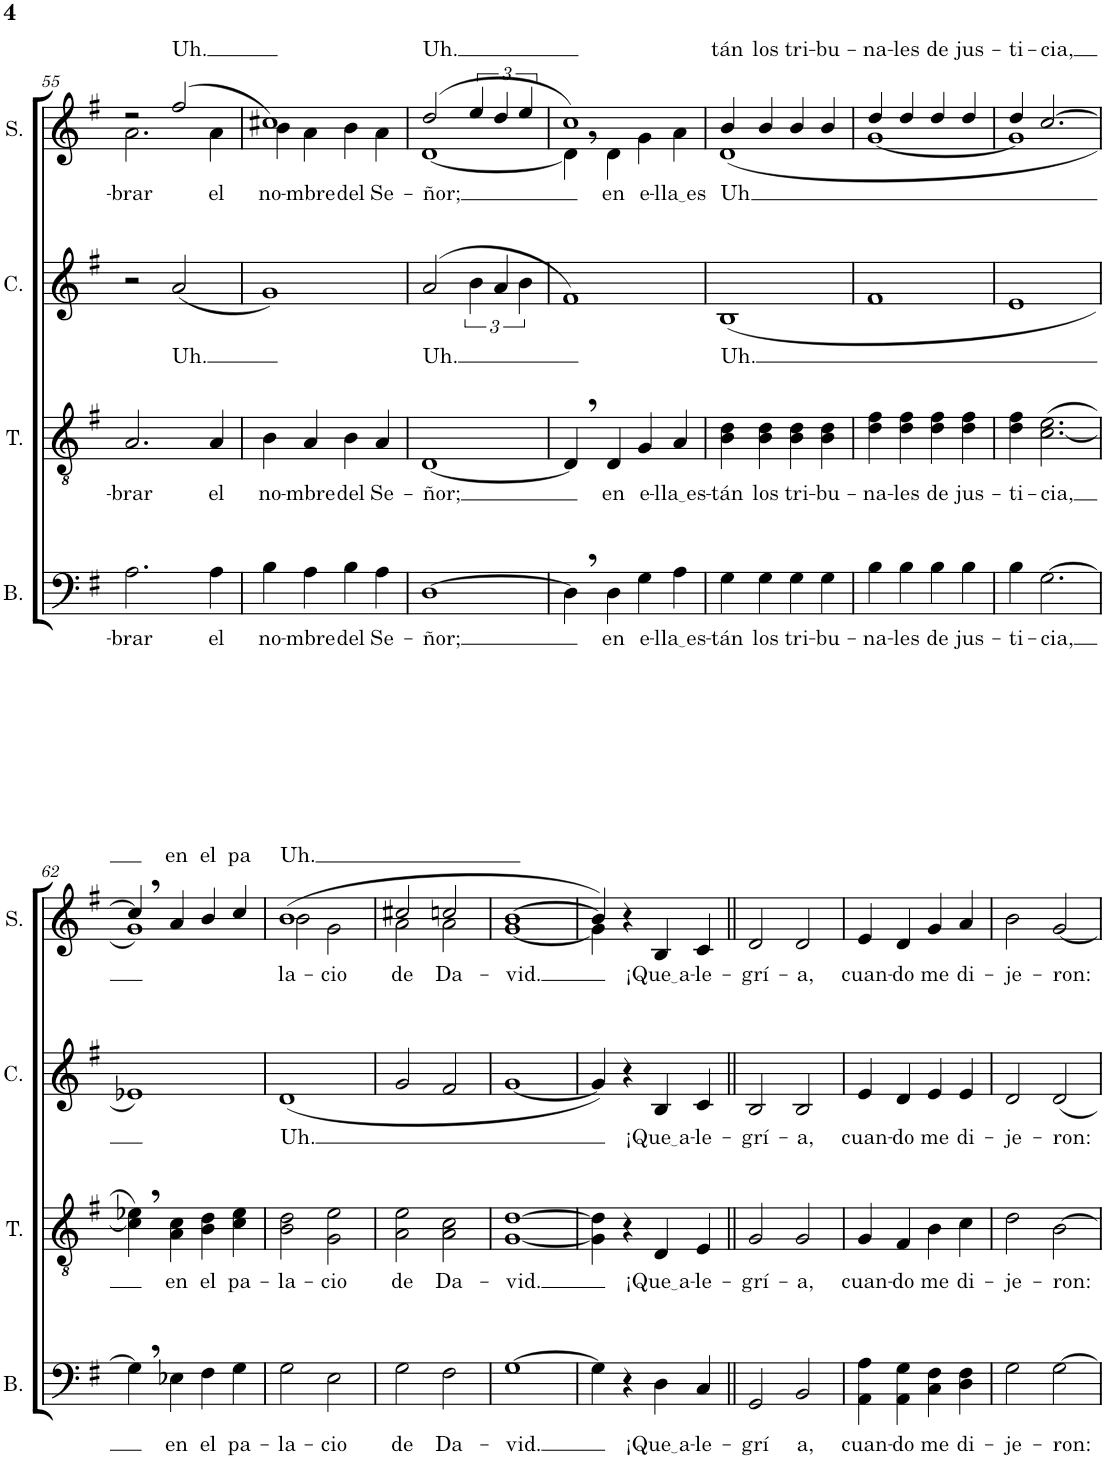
**kern	**text	**kern	**text	**kern	**text	**kern	**text	**harte
*part4	*part4	*part3	*part3	*part2	*part2	*part1	*part1	*part1
*staff4	*staff4	*staff3	*staff3	*staff2	*staff2	*staff1	*staff1	*
*I"Bajo	*	*I"Tenor	*	*I"Contralto	*	*I"Soprano	*	*
*I'B.	*	*I'T.	*	*I'C.	*	*I'S.	*	*
!!LO:PB:g=z
*clefF4	*	*clefGv2	*	*clefG2	*	*clefG2	*	*
*k[f#]	*	*k[f#]	*	*k[f#]	*	*k[f#]	*	*
*M2/2	*	*M2/2	*	*M2/2	*	*M2/2	*	*
*met(c|)	*	*met(c|)	*	*met(c|)	*	*met(c|)	*	*
=55	=55	=55	=55	=55	=55	=55	=55	=55
!	!LO:LY:b	!	!LO:LY:b	!	!	!	!LO:LY:b	!
*	*	*	*	*	*	*^	*	*
2.A\	-brar	2.A/	-brar	2r	.	2r	2.a\	-brar	D:maj
!	!	!	!	!	!LO:LY:b	!	!	!LO:LY:a	!
.	.	.	.	(2a/	Uh.	(2ff#/	.	Uh.	.
!	!LO:LY:b	!	!LO:LY:b	!	!	!	!	!LO:LY:b	!
4A\	el	4A/	el	.	.	.	4a\	el	.
=56	=56	=56	=56	=56	=56	=56	=56	=56	=56
!	!LO:LY:b	!	!LO:LY:b	!	!	!	!	!LO:LY:b	!LO:H:kt=m7
4B\	no-	4B\	no-	1g)	.	1cc#X)	4b\	no-	E:min7
!	!LO:LY:b	!	!LO:LY:b	!	!	!	!	!LO:LY:b	!
4A\	-mbre	4A/	-mbre	.	.	.	4a\	-mbre	.
!	!LO:LY:b	!	!LO:LY:b	!	!	!	!	!LO:LY:b	!LO:H:kt=7
4B\	del	4B\	del	.	.	.	4b\	del	A:7
!	!LO:LY:b	!	!LO:LY:b	!	!	!	!	!LO:LY:b	!
4A\	Se-	4A/	Se-	.	.	.	4a\	Se-	.
=57	=57	=57	=57	=57	=57	=57	=57	=57	=57
!	!LO:LY:b	!	!LO:LY:b	!	!LO:LY:b	!	!	!LO:LY:a	!
!	!	!	!	!	!	!	!	!LO:LY:b	!
[1D	-ñor;	[1D	-ñor;	(2a/	Uh.	(2dd/	[1d	-ñor;	D:maj
.	.	.	.	6b\	.	6ee/	.	.	.
.	.	.	.	6a/	.	6dd/	.	.	.
.	.	.	.	6b\	.	6ee/	.	.	.
=58	=58	=58	=58	=58	=58	=58	=58	=58	=58
!	!	!	!	!	!	!	!	!	!LO:H:kt=7
4D,\]	.	4D,/]	.	1f#)	.	1cc)	4d,<\]	.	D:7
!	!LO:LY:b	!	!LO:LY:b	!	!	!	!	!LO:LY:b	!
4D\	en	4D/	en	.	.	.	4d\	en	.
!	!LO:LY:b	!	!LO:LY:b	!	!	!	!	!LO:LY:b	!
4G\	e-	4G/	e-	.	.	.	4g\	e-	.
!	!LO:LY:b	!	!LO:LY:b	!	!	!	!	!LO:LY:b	!
4A\	lla es	4A/	lla es	.	.	.	4a\	lla es	.
=59	=59	=59	=59	=59	=59	=59	=59	=59	=59
!	!LO:LY:b	!	!LO:LY:b	!	!LO:LY:b	!	!	!LO:LY:a	!
!	!	!	!	!	!	!	!	!LO:LY:b	!
4G\	-tán	4B\ 4d\	-tán	(1B	Uh.	4b/	(1d	Uh	G:maj
!	!LO:LY:b	!	!LO:LY:b	!	!	!	!	!LO:LY:a	!
4G\	los	4B\ 4d\	los	.	.	4b/	.	los	.
!	!LO:LY:b	!	!LO:LY:b	!	!	!	!	!LO:LY:a	!
4G\	tri-	4B\ 4d\	tri-	.	.	4b/	.	tri-	.
!	!LO:LY:b	!	!LO:LY:b	!	!	!	!	!LO:LY:a	!
4G\	-bu-	4B\ 4d\	-bu-	.	.	4b/	.	-bu-	.
=60	=60	=60	=60	=60	=60	=60	=60	=60	=60
!	!LO:LY:b	!	!LO:LY:b	!	!	!	!	!LO:LY:a	!LO:H:kt=7
4B\	-na-	4d\ 4f#\	-na-	1f#	.	4dd/	[1g	-na-	G:7
!	!LO:LY:b	!	!LO:LY:b	!	!	!	!	!LO:LY:a	!
4B\	-les	4d\ 4f#\	-les	.	.	4dd/	.	-les	.
!	!LO:LY:b	!	!LO:LY:b	!	!	!	!	!LO:LY:a	!
4B\	de	4d\ 4f#\	de	.	.	4dd/	.	de	.
!	!LO:LY:b	!	!LO:LY:b	!	!	!	!	!LO:LY:a	!
4B\	jus-	4d\ 4f#\	jus-	.	.	4dd/	.	jus-	.
=61	=61	=61	=61	=61	=61	=61	=61	=61	=61
!	!LO:LY:b	!	!LO:LY:b	!	!	!	!	!LO:LY:a	!
4B\	-ti-	4d\ 4f#\	-ti-	1e	.	4dd/	1g]	-ti-	C:maj
!	!LO:LY:b	!	!LO:LY:b	!	!	!	!	!LO:LY:a	!
[2.G\	-cia,	([2.c\ 2.e\	-cia,	.	.	[2.cc/	.	-cia,	.
!!LO:LB:g=z	!!
=62	=62	=62	=62	=62	=62	=62	=62	=62	=62
!	!	!	!	!	!	!	!	!	!LO:H:kt=m
4G,\]	.	4c\], 4e-X\,)	.	1e-X)	.	4cc,/]	1g)	.	C:min
!	!LO:LY:b	!	!LO:LY:b	!	!	!	!	!LO:LY:a	!
4E-X\	en	4A\ 4c\	en	.	.	4a/	.	en	.
!	!LO:LY:b	!	!LO:LY:b	!	!	!	!	!LO:LY:a	!
4F#\	el	4B\ 4d\	el	.	.	4b/	.	el	.
!	!LO:LY:b	!	!LO:LY:b	!	!	!	!	!LO:LY:a	!
4G\	pa-	4c\ 4e-\	pa-	.	.	4cc/	.	pa	.
=63	=63	=63	=63	=63	=63	=63	=63	=63	=63
!	!LO:LY:b	!	!LO:LY:b	!	!LO:LY:b	!	!	!LO:LY:a	!
!	!	!	!	!	!	!	!	!LO:LY:b	!
2G\	-la-	2B\ 2d\	-la-	(1d	Uh.	(1b	2b\	-la-	G:maj
!	!LO:LY:b	!	!LO:LY:b	!	!	!	!	!LO:LY:b	!LO:H:kt=m7
2E\	-cio	2G\ 2e\	-cio	.	.	.	2g\	-cio	E:min7
=64	=64	=64	=64	=64	=64	=64	=64	=64	=64
!	!LO:LY:b	!	!LO:LY:b	!	!	!	!	!LO:LY:b	!LO:H:kt=7
2G\	de	2A\ 2e\	de	2g/	.	2cc#X/	2a\	de	A:7
!	!LO:LY:b	!	!LO:LY:b	!	!	!	!	!LO:LY:b	!LO:H:kt=7
2F#\	Da-	2A\ 2c\	Da-	2f#/	.	2ccn/	2a\	Da-	D:7
=65	=65	=65	=65	=65	=65	=65	=65	=65	=65
!	!LO:LY:b	!	!LO:LY:b	!	!	!	!	!LO:LY:b	!
[1G	-vid.	[1G [1d	-vid.	[1g	.	[1b	[1g	-vid.	G:maj
=66	=66	=66	=66	=66	=66	=66	=66	=66	=66
4G\]	.	4G\] 4d\]	.	4g/])	.	4b/])	4g\]	.	.
4r	.	4r	.	4r	.	4r	2.ryy	.	.
!	!LO:LY:b	!	!LO:LY:b	!	!LO:LY:b	!	!	!LO:LY:b	!
4D\	¡Que a	4D/	¡Que a	4B/	¡Que a	4B/	.	¡Que a	.
!	!LO:LY:b	!	!LO:LY:b	!	!LO:LY:b	!	!	!LO:LY:b	!
4C/	-le-	4E/	-le-	4c/	-le-	4c/	.	-le-	.
*	*	*	*	*	*	*v	*v	*	*
=67||	=67||	=67||	=67||	=67||	=67||	=67||	=67||	=67||
!	!LO:LY:b	!	!LO:LY:b	!	!LO:LY:b	!	!LO:LY:b	!
2GG/	-grí	2G/	-grí-	2B/	-grí-	2d/	-grí-	.
!	!LO:LY:b	!	!LO:LY:b	!	!LO:LY:b	!	!LO:LY:b	!
2BB/	-a,	2G/	-a,	2B/	-a,	2d/	-a,	.
=68	=68	=68	=68	=68	=68	=68	=68	=68
!	!LO:LY:b	!	!LO:LY:b	!	!LO:LY:b	!	!LO:LY:b	!LO:H:kt=m7
4AA\ 4A\	cuan-	4G/	cuan-	4e/	cuan-	4e/	cuan-	A:min7
!	!LO:LY:b	!	!LO:LY:b	!	!LO:LY:b	!	!LO:LY:b	!
4AA\ 4G\	-do	4F#/	-do	4d/	-do	4d/	-do	.
!	!LO:LY:b	!	!LO:LY:b	!	!LO:LY:b	!	!LO:LY:b	!LO:H:kt=7
4C\ 4F#\	me	4B\	me	4e/	me	4g/	me	D:7
!	!LO:LY:b	!	!LO:LY:b	!	!LO:LY:b	!	!LO:LY:b	!
4D\ 4F#\	di-	4c\	di-	4e/	di-	4a/	di-	.
=69	=69	=69	=69	=69	=69	=69	=69	=69
!	!LO:LY:b	!	!LO:LY:b	!	!LO:LY:b	!	!LO:LY:b	!
2G\	-je-	2d\	-je-	2d/	-je-	2b\	-je-	G:maj
!	!LO:LY:b	!	!LO:LY:b	!	!LO:LY:b	!	!LO:LY:b	!
[2G\	-ron:	[2B\	-ron:	2d/	-ron:	[2g/	-ron:	.
=	=	=	=	=	=	=	=	=
*-	*-	*-	*-	*-	*-	*-	*-	*-
